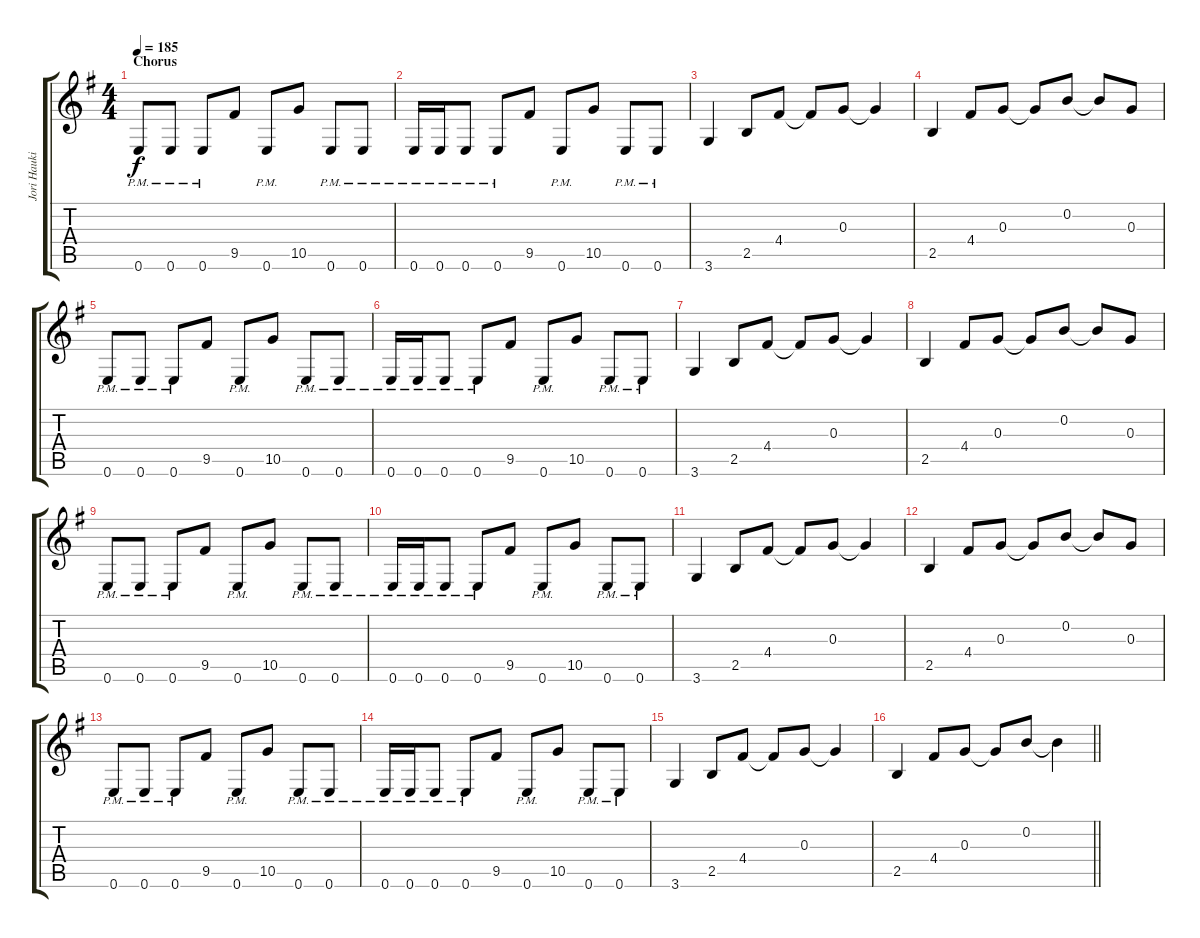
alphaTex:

\track ("Jori Haukio (guitar)" "Jori Hauki") {instrument distortionguitar}
\staff {score tabs}
\tuning (E4 B3 G3 D3 A2 E2) {hide}
\ts (4 4)
\section ("" "Chorus")
\tempo 185
\clef g2
\ks eminor
0.6{pm}.8{dy f} 0.6{pm}.8 0.6{pm}.8 9.5.8 0.6{pm}.8 10.5.8 0.6{pm}.8 0.6{pm}.8 |
0.6{pm}.16 0.6{pm}.16 0.6{pm}.8 0.6{pm}.8 9.5.8 0.6{pm}.8 10.5.8 0.6{pm}.8 0.6{pm}.8 |
3.6.4 2.5.8 4.4.8 4.4{t}.8 0.3.8 0.3{t}.4 |
2.5.4 4.4.8 0.3.8 0.3{t}.8 0.2.8 0.2{t}.8 0.3.8 |
0.6{pm}.8 0.6{pm}.8 0.6{pm}.8 9.5.8 0.6{pm}.8 10.5.8 0.6{pm}.8 0.6{pm}.8 |
0.6{pm}.16 0.6{pm}.16 0.6{pm}.8 0.6{pm}.8 9.5.8 0.6{pm}.8 10.5.8 0.6{pm}.8 0.6{pm}.8 |
3.6.4 2.5.8 4.4.8 4.4{t}.8 0.3.8 0.3{t}.4 |
2.5.4 4.4.8 0.3.8 0.3{t}.8 0.2.8 0.2{t}.8 0.3.8 |
0.6{pm}.8 0.6{pm}.8 0.6{pm}.8 9.5.8 0.6{pm}.8 10.5.8 0.6{pm}.8 0.6{pm}.8 |
0.6{pm}.16 0.6{pm}.16 0.6{pm}.8 0.6{pm}.8 9.5.8 0.6{pm}.8 10.5.8 0.6{pm}.8 0.6{pm}.8 |
3.6.4 2.5.8 4.4.8 4.4{t}.8 0.3.8 0.3{t}.4 |
2.5.4 4.4.8 0.3.8 0.3{t}.8 0.2.8 0.2{t}.8 0.3.8 |
0.6{pm}.8 0.6{pm}.8 0.6{pm}.8 9.5.8 0.6{pm}.8 10.5.8 0.6{pm}.8 0.6{pm}.8 |
0.6{pm}.16 0.6{pm}.16 0.6{pm}.8 0.6{pm}.8 9.5.8 0.6{pm}.8 10.5.8 0.6{pm}.8 0.6{pm}.8 |
3.6.4 2.5.8 4.4.8 4.4{t}.8 0.3.8 0.3{t}.4 |
\barLineRight lightlight
2.5.4 4.4.8 0.3.8 0.3{t}.8 0.2.8 0.2{t}.4
